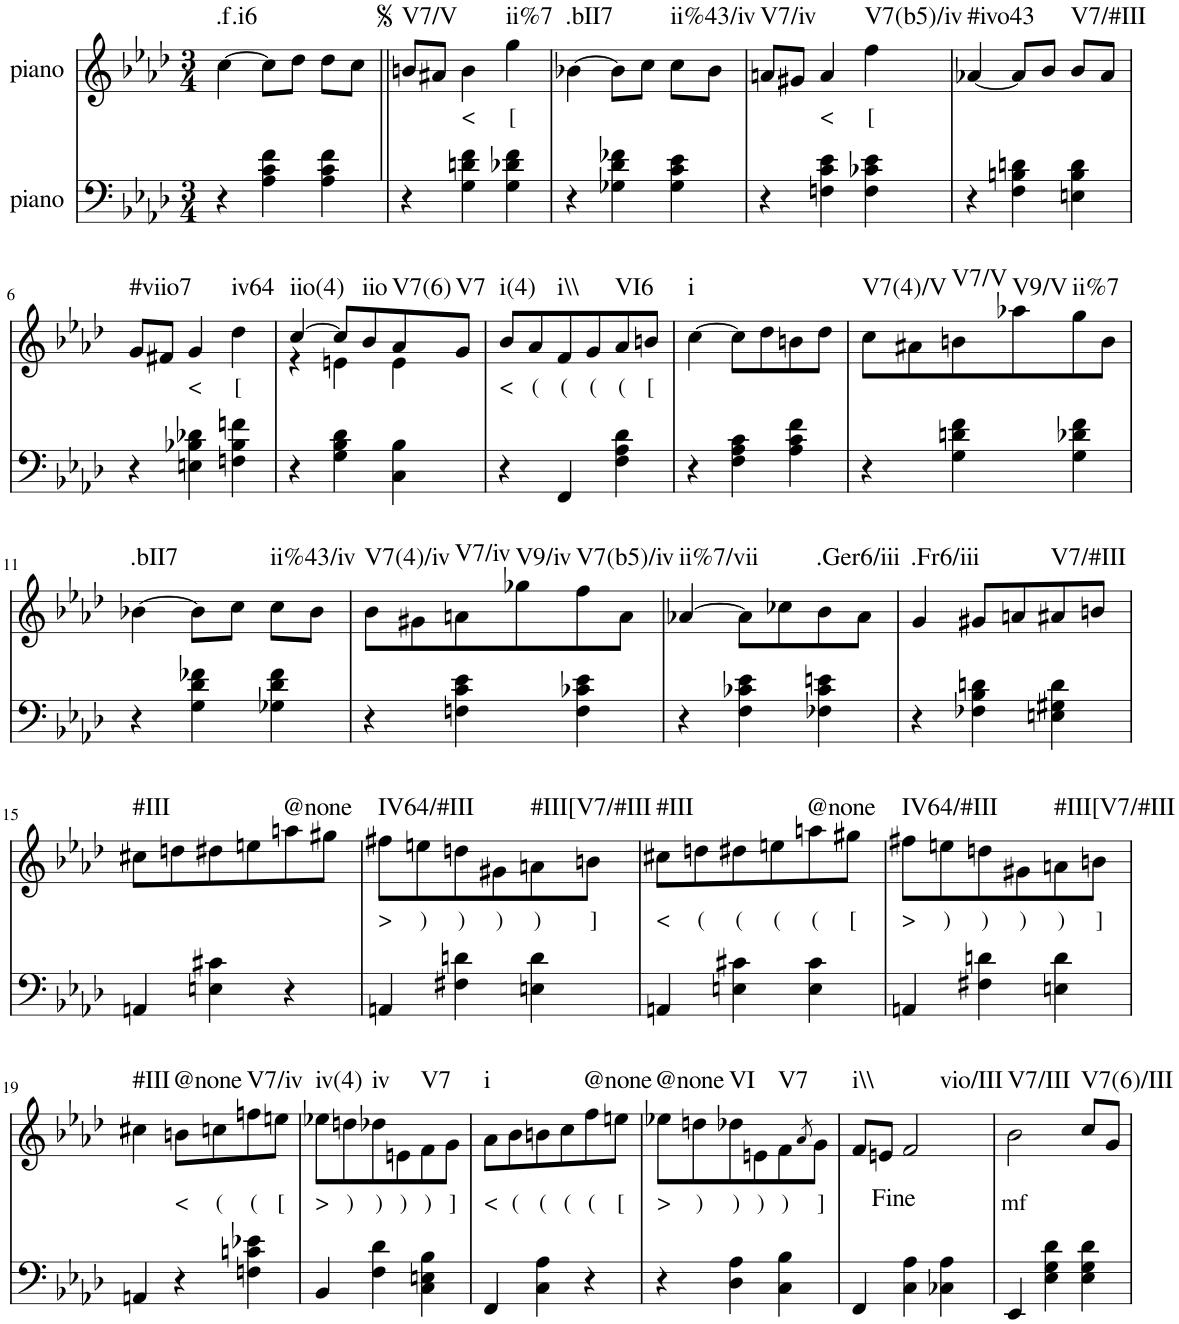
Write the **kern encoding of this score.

**kern	**kern	**text	**harte
*part2	*part1	*part1	*part1
*staff2	*staff1	*staff1	*
*I"piano	*I"piano	*	*
*I'Pno	*I'Pno	*	*
*clefF4	*clefG2	*	*
*k[b-e-a-d-]	*k[b-e-a-d-]	*	*
*f:	*f:	*	*
*M3/4	*M3/4	*	*
=1	=1	=1	=1
!	!	!	!LO:H:kt=.f.i6
4r	[4cc\	.	N
4A-\ 4c\ 4f\	8cc\L]	.	.
.	8dd-\J	.	.
4A-\ 4c\ 4f\	8dd-\L	.	.
.	8cc\J	.	.
=2||	=2||	=2||	=2||
!	!	!	!LO:H:kt=V7/V
4r	8bn/L	.	N
.	8a#X/J	.	.
!	!	!LO:LY:b	!
4G\ 4dn\ 4f\	4b\	<	.
!	!	!LO:LY:b	!LO:H:kt=ii%7
4G\ 4d-X\ 4f\	4gg\	[	N
=3	=3	=3	=3
!	!	!	!LO:H:kt=.bII7
4r	[4b-X\	.	N
4G-X\ 4d-\ 4f-X\	8b-\L]	.	.
.	8cc\J	.	.
!	!	!	!LO:H:kt=ii%43/iv
4G-\ 4c\ 4e-\	8cc\L	.	N
.	8b-\J	.	.
=4	=4	=4	=4
!	!	!	!LO:H:kt=V7/iv
4r	8an/L	.	N
.	8g#X/J	.	.
!	!	!LO:LY:b	!
4Fn\ 4c\ 4e-\	4a/	<	.
!	!	!LO:LY:b	!LO:H:kt=V7(b5)/iv
4F\ 4c-X\ 4e-\	4ff\	[	N
=5	=5	=5	=5
!	!	!	!LO:H:kt=#ivo43
4r	[4a-X/	.	N
4F\ 4Bn\ 4dn\	8a-/L]	.	.
.	8b-/J	.	.
!	!	!	!LO:H:kt=V7/#III
4En\ 4B\ 4d\	8b-/L	.	N
.	8a-/J	.	.
!!LO:LB:g=z
=6	=6	=6	=6
!	!	!	!LO:H:kt=#viio7
4r	8g/L	.	N
.	8f#X/J	.	.
!	!	!LO:LY:b	!
4En\ 4B-X\ 4d-X\	4g/	<	.
!	!	!LO:LY:b	!LO:H:kt=iv64
4Fn\ 4B-\ 4fn\	4dd-\	[	N
=7	=7	=7	=7
*	*^	*	*
!	!	!	!	!LO:H:kt=iio(4)
4r	[4cc/	4r	.	N
4G\ 4B-\ 4d-\	8cc/L]	4en\	.	.
!	!	!	!	!LO:H:kt=iio
.	8b-/	.	.	N
!	!	!	!	!LO:H:kt=V7(6)
4C\ 4B-\	8a-/	4e\	.	N
!	!	!	!	!LO:H:kt=V7
.	8g/J	.	.	N
*	*v	*v	*	*
=8	=8	=8	=8
!	!	!LO:LY:b	!LO:H:kt=i(4)
4r	8b-/L	<	N
!	!	!LO:LY:b	!
.	8a-/	(	.
!	!	!LO:LY:b	!LO:H:kt=i\\
4FF/	8f/	(	N
!	!	!LO:LY:b	!
.	8g/	(	.
!	!	!LO:LY:b	!LO:H:kt=VI6
4F\ 4A-\ 4d-\	8a-/	(	N
!	!	!LO:LY:b	!
.	8bn/J	[	.
=9	=9	=9	=9
!	!	!	!LO:H:kt=i
4r	[4cc\	.	N
4F\ 4A-\ 4c\	8cc\L]	.	.
.	8dd-\	.	.
4A-\ 4c\ 4f\	8bn\	.	.
.	8dd-\J	.	.
=10	=10	=10	=10
!	!	!	!LO:H:kt=V7(4)/V
4r	8cc\L	.	N
.	8a#X\	.	.
!	!	!	!LO:H:kt=V7/V
4G\ 4dn\ 4f\	8bn\	.	N
!	!	!	!LO:H:kt=V9/V
.	8aa-X\	.	N
!	!	!	!LO:H:kt=ii%7
4G\ 4d-X\ 4f\	8gg\	.	N
.	8b\J	.	.
!!LO:LB:g=z
=11	=11	=11	=11
!	!	!	!LO:H:kt=.bII7
4r	[4b-X\	.	N
4G\ 4d-\ 4f-X\	8b-\L]	.	.
.	8cc\J	.	.
!	!	!	!LO:H:kt=ii%43/iv
4G-X\ 4d-\ 4f-\	8cc\L	.	N
.	8b-\J	.	.
=12	=12	=12	=12
!	!	!	!LO:H:kt=V7(4)/iv
4r	8b-\L	.	N
.	8g#X\	.	.
!	!	!	!LO:H:kt=V7/iv
4Fn\ 4c\ 4e-\	8an\	.	N
!	!	!	!LO:H:kt=V9/iv
.	8gg-X\	.	N
!	!	!	!LO:H:kt=V7(b5)/iv
4F\ 4c-X\ 4e-\	8ff\	.	N
.	8a\J	.	.
=13	=13	=13	=13
!	!	!	!LO:H:kt=ii%7/vii
4r	[4a-X/	.	N
4F\ 4c-X\ 4e-\	8a-\L]	.	.
.	8cc-X\	.	.
!	!	!	!LO:H:kt=.Ger6/iii
4F-X\ 4c-\ 4en\	8b-\	.	N
.	8a-\J	.	.
=14	=14	=14	=14
!	!	!	!LO:H:kt=.Fr6/iii
4r	4g/	.	N
4F-X\ 4B-\ 4dn\	8g#X/L	.	.
.	8an/	.	.
!	!	!	!LO:H:kt=V7/#III
4En\ 4G#X\ 4d\	8a#X/	.	N
.	8bn/J	.	.
!!LO:LB:g=z
=15	=15	=15	=15
!	!	!	!LO:H:kt=#III
4AAn/	8cc#X\L	.	N
.	8ddn\	.	.
4En\ 4c#X\	8dd#X\	.	.
.	8een\	.	.
!	!	!	!LO:H:kt=@none
4r	8aan\	.	N
.	8gg#X\J	.	.
=16	=16	=16	=16
!	!	!LO:LY:b	!LO:H:kt=IV64/#III
4AAn/	8ff#X\L	>	N
!	!	!LO:LY:b	!
.	8een\	)	.
!	!	!LO:LY:b	!
4F#X\ 4dn\	8ddn\	)	.
!	!	!LO:LY:b	!
.	8g#X\	)	.
!	!	!LO:LY:b	!LO:H:kt=#III[V7/#III
4En\ 4d\	8an\	)	N
!	!	!LO:LY:b	!
.	8bn\J	]	.
=17	=17	=17	=17
!	!	!LO:LY:b	!LO:H:kt=#III
4AAn/	8cc#X\L	<	N
!	!	!LO:LY:b	!
.	8ddn\	(	.
!	!	!LO:LY:b	!
4En\ 4c#X\	8dd#X\	(	.
!	!	!LO:LY:b	!
.	8een\	(	.
!	!	!LO:LY:b	!LO:H:kt=@none
4E\ 4c#\	8aan\	(	N
!	!	!LO:LY:b	!
.	8gg#X\J	[	.
=18	=18	=18	=18
!	!	!LO:LY:b	!LO:H:kt=IV64/#III
4AAn/	8ff#X\L	>	N
!	!	!LO:LY:b	!
.	8een\	)	.
!	!	!LO:LY:b	!
4F#X\ 4dn\	8ddn\	)	.
!	!	!LO:LY:b	!
.	8g#X\	)	.
!	!	!LO:LY:b	!LO:H:kt=#III[V7/#III
4En\ 4d\	8an\	)	N
!	!	!LO:LY:b	!
.	8bn\J	]	.
!!LO:LB:g=z
=19	=19	=19	=19
!	!	!	!LO:H:kt=#III
4AAn/	4cc#X\	.	N
!	!	!LO:LY:b	!LO:H:kt=@none
4r	8bn\L	<	N
!	!	!LO:LY:b	!
.	8ccn\	(	.
!	!	!LO:LY:b	!LO:H:kt=V7/iv
4Fn\ 4cn\ 4e-X\	8ffn\	(	N
!	!	!LO:LY:b	!
.	8een\J	[	.
=20	=20	=20	=20
!	!	!LO:LY:b	!LO:H:kt=iv(4)
4BB-/	8ee-X\L	>	N
!	!	!LO:LY:b	!
.	8ddn\	)	.
!	!	!LO:LY:b	!LO:H:kt=iv
4F\ 4d-\	8dd-X\	)	N
!	!	!LO:LY:b	!
.	8en\	)	.
!	!	!LO:LY:b	!LO:H:kt=V7
4C\ 4En\ 4B-\	8f\	)	N
!	!	!LO:LY:b	!
.	8g\J	]	.
=21	=21	=21	=21
!	!	!LO:LY:b	!LO:H:kt=i
4FF/	8a-\L	<	N
!	!	!LO:LY:b	!
.	8b-\	(	.
!	!	!LO:LY:b	!
4C\ 4A-\	8bn\	(	.
!	!	!LO:LY:b	!
.	8cc\	(	.
!	!	!LO:LY:b	!LO:H:kt=@none
4r	8ff\	(	N
!	!	!LO:LY:b	!
.	8een\J	[	.
=22	=22	=22	=22
!	!	!LO:LY:b	!LO:H:kt=@none
4r	8ee-X\L	>	N
!	!	!LO:LY:b	!
.	8ddn\	)	.
!	!	!LO:LY:b	!LO:H:kt=VI
4D-\ 4A-\	8dd-X\	)	N
!	!	!LO:LY:b	!
.	8en\	)	.
!	!	!LO:LY:b	!LO:H:kt=V7
4C\ 4B-\	8f\	)	N
.	8qa-/	.	.
!	!	!LO:LY:b	!
.	8g\J	]	.
=23	=23	=23	=23
!	!	!	!LO:H:kt=i\\
4FF/	8f/L	.	N
.	8en/J	.	.
!	!	!	!LO:H:kt=vio/III
4C\ 4A-\	2f/	.	N
4C-X\ 4A-\	.	.	.
=24	=24	=24	=24
!	!	!LO:LY:b	!LO:H:kt=V7/III
4EE-/	2b-\	mf	N
4E-\ 4G\ 4d-\	.	.	.
!	!	!	!LO:H:kt=V7(6)/III
4E-\ 4G\ 4d-\	8cc/L	.	N
.	8g/J	.	.
=	=	=	=
*-	*-	*-	*-
